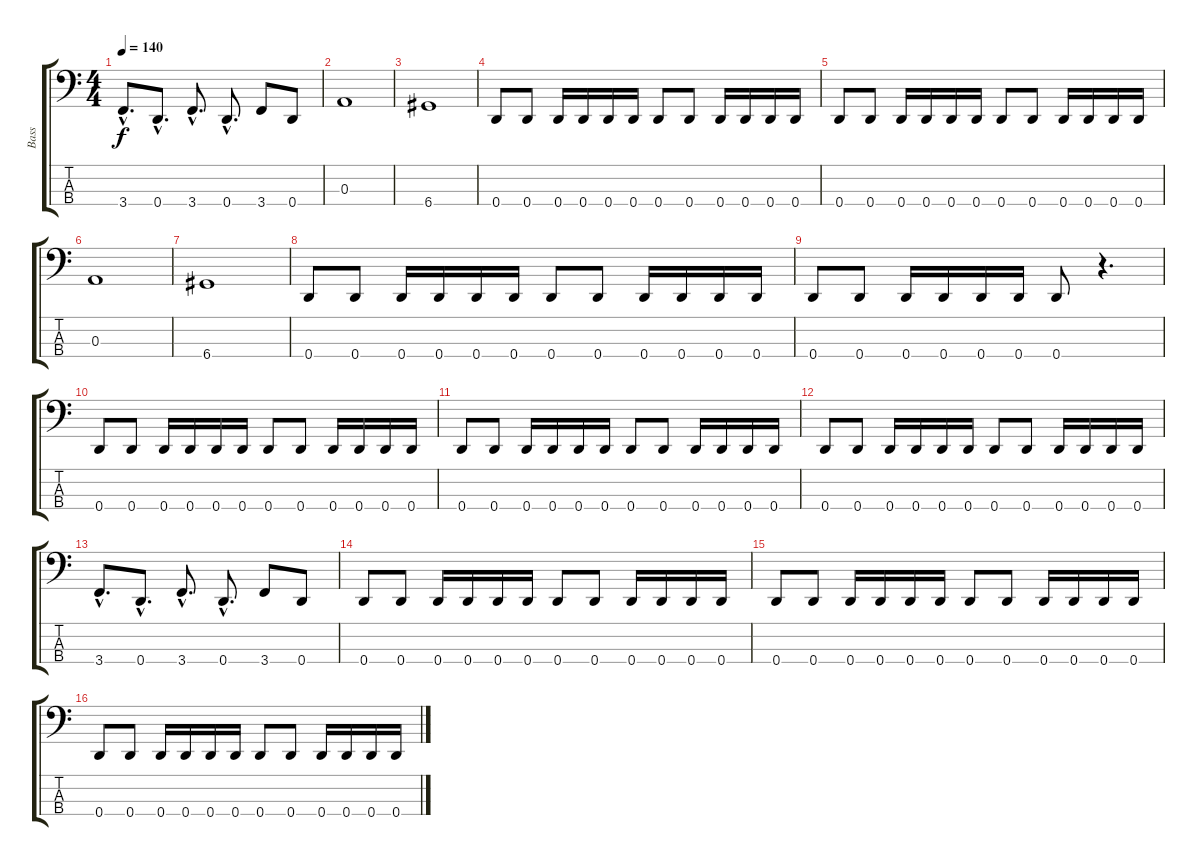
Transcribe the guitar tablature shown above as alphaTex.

\track ("Bass" "Bass") {instrument electricbasspick}
\staff {score tabs}
\tuning (G2 D2 A1 D1) {hide}
\ts (4 4)
\tempo 140
\clef f4
\ks c
3.4{hac}.8{d dy f} 0.4{hac}.8{d} 3.4{hac}.8{d} 0.4{hac}.8{d} 3.4.8 0.4.8 |
0.3.1 |
6.4.1 |
0.4.8 0.4.8 0.4.16 0.4.16 0.4.16 0.4.16 0.4.8 0.4.8 0.4.16 0.4.16 0.4.16 0.4.16 |
0.4.8 0.4.8 0.4.16 0.4.16 0.4.16 0.4.16 0.4.8 0.4.8 0.4.16 0.4.16 0.4.16 0.4.16 |
0.3.1 |
6.4.1 |
0.4.8 0.4.8 0.4.16 0.4.16 0.4.16 0.4.16 0.4.8 0.4.8 0.4.16 0.4.16 0.4.16 0.4.16 |
0.4.8 0.4.8 0.4.16 0.4.16 0.4.16 0.4.16 0.4.8 r.4{d} |
0.4.8 0.4.8 0.4.16 0.4.16 0.4.16 0.4.16 0.4.8 0.4.8 0.4.16 0.4.16 0.4.16 0.4.16 |
0.4.8 0.4.8 0.4.16 0.4.16 0.4.16 0.4.16 0.4.8 0.4.8 0.4.16 0.4.16 0.4.16 0.4.16 |
0.4.8 0.4.8 0.4.16 0.4.16 0.4.16 0.4.16 0.4.8 0.4.8 0.4.16 0.4.16 0.4.16 0.4.16 |
3.4{hac}.8{d} 0.4{hac}.8{d} 3.4{hac}.8{d} 0.4{hac}.8{d} 3.4.8 0.4.8 |
0.4.8 0.4.8 0.4.16 0.4.16 0.4.16 0.4.16 0.4.8 0.4.8 0.4.16 0.4.16 0.4.16 0.4.16 |
0.4.8 0.4.8 0.4.16 0.4.16 0.4.16 0.4.16 0.4.8 0.4.8 0.4.16 0.4.16 0.4.16 0.4.16 |
0.4.8 0.4.8 0.4.16 0.4.16 0.4.16 0.4.16 0.4.8 0.4.8 0.4.16 0.4.16 0.4.16 0.4.16
